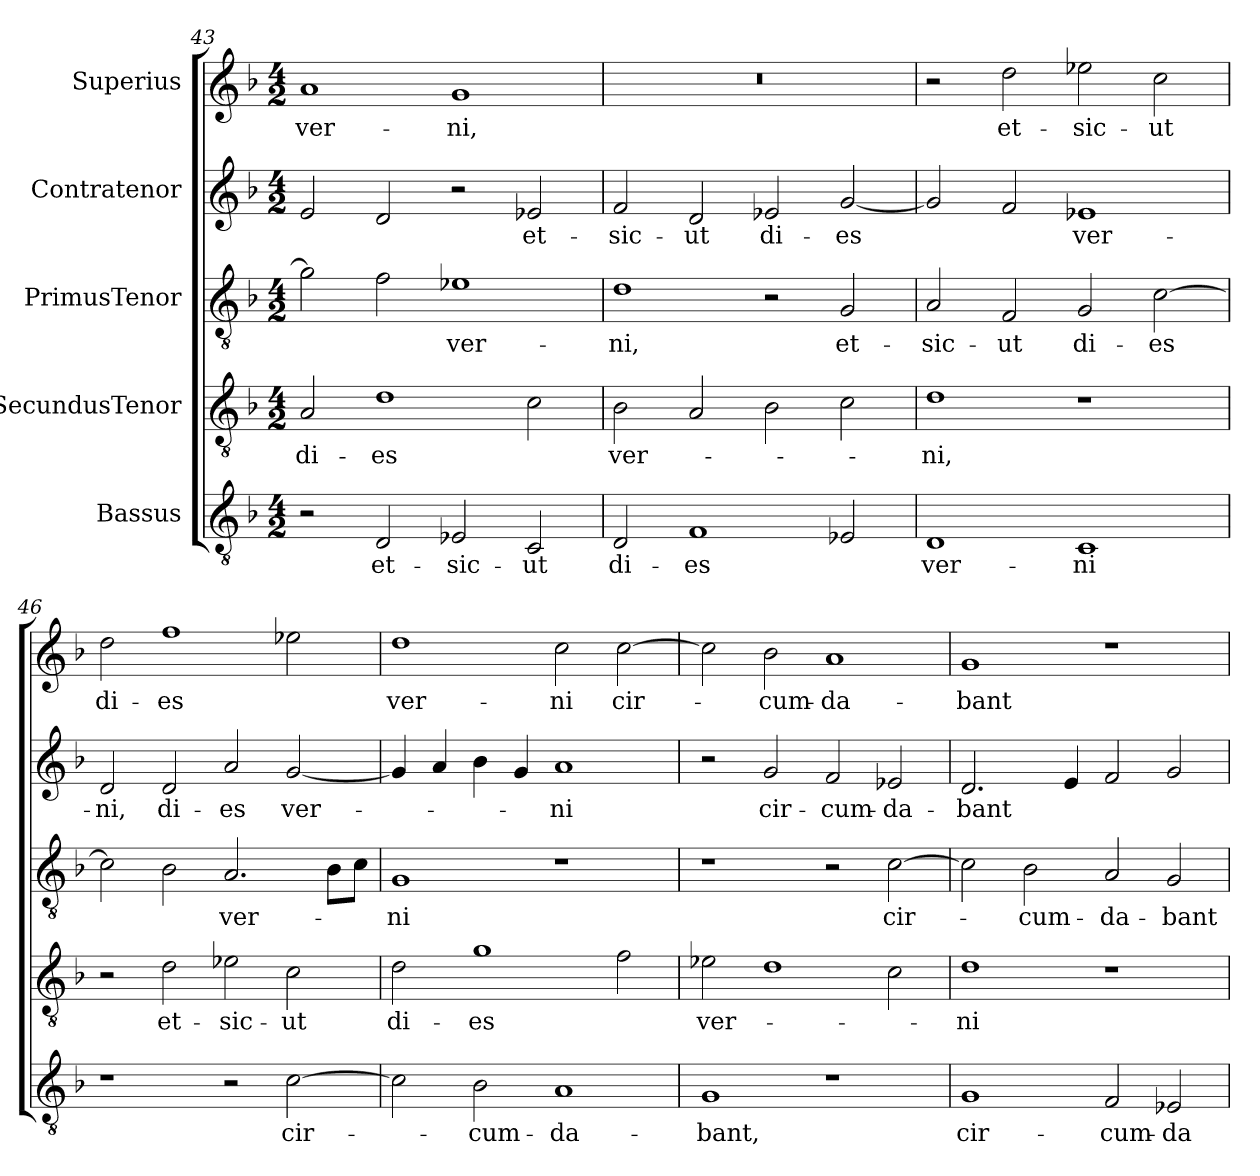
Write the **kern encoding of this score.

**kern	**text	**kern	**text	**kern	**text	**kern	**text	**kern	**text
*part5	*part5	*part4	*part4	*part3	*part3	*part2	*part2	*part1	*part1
*staff5	*staff5	*staff4	*staff4	*staff3	*staff3	*staff2	*staff2	*staff1	*staff1
*I"Bassus	*	*I"SecundusTenor	*	*I"PrimusTenor	*	*I"Contratenor	*	*I"Superius	*
*clefGv2	*	*clefGv2	*	*clefGv2	*	*clefG2	*	*clefG2	*
*k[b-]	*	*k[b-]	*	*k[b-]	*	*k[b-]	*	*k[b-]	*
*M4/2	*	*M4/2	*	*M4/2	*	*M4/2	*	*M4/2	*
=43	=43	=43	=43	=43	=43	=43	=43	=43	=43
2r	.	2A/	di-	2g\]	.	2e/	.	1a/	ver-
2D/	et-	1d\	-es	2f\	.	2d/	.	.	.
2E-X/	sic-	.	.	1e-X\	ver-	2r	.	1g/	-ni,
2C/	-ut	2c\	.	.	.	2e-X/	et-	.	.
=44	=44	=44	=44	=44	=44	=44	=44	=44	=44
2D/	di-	2B-\	ver-	1d\	-ni,	2f/	sic-	0r	.
1F/	-es	2A/	.	.	.	2d/	-ut	.	.
.	.	2B-\	.	2r	.	2e-X/	di-	.	.
2E-X/	.	2c\	.	2G/	et-	[2g/	-es	.	.
=45	=45	=45	=45	=45	=45	=45	=45	=45	=45
1D/	ver-	1d\	-ni,	2A/	sic-	2g/]	.	2r	.
.	.	.	.	2F/	-ut	2f/	.	2dd\	et-
1C/	-ni	1r	.	2G/	di-	1e-X/	ver-	2ee-X\	sic-
.	.	.	.	[2c\	-es	.	.	2cc\	-ut
=46	=46	=46	=46	=46	=46	=46	=46	=46	=46
1r	.	2r	.	2c\]	.	2d/	-ni,	2dd\	di-
.	.	2d\	et-	2B-\	.	2d/	di-	1ff\	-es
2r	.	2e-X\	sic-	2.A/	ver-	2a/	-es	.	.
[2c\	cir-	2c\	-ut	.	.	[2g/	ver-	2ee-X\	.
.	.	.	.	8B-\L	.	.	.	.	.
.	.	.	.	8c\J	.	.	.	.	.
=47	=47	=47	=47	=47	=47	=47	=47	=47	=47
2c\]	.	2d\	di-	1G/	-ni	4g/]	.	1dd\	ver-
.	.	.	.	.	.	4a/	.	.	.
2B-\	-cum-	1g\	-es	.	.	4b-\	.	.	.
.	.	.	.	.	.	4g/	.	.	.
1A/	-da-	.	.	1r	.	1a/	-ni	2cc\	-ni
.	.	2f\	.	.	.	.	.	[2cc\	cir-
=48	=48	=48	=48	=48	=48	=48	=48	=48	=48
1G/	-bant,	2e-X\	ver-	1r	.	2r	.	2cc\]	.
.	.	1d\	.	.	.	2g/	cir-	2b-\	-cum-
1r	.	.	.	2r	.	2f/	-cum-	1a/	-da-
.	.	2c\	.	[2c\	cir-	2e-X/	-da-	.	.
=49	=49	=49	=49	=49	=49	=49	=49	=49	=49
1G/	cir-	1d\	-ni	2c\]	.	2.d/	-bant	1g/	-bant
.	.	.	.	2B-\	-cum-	.	.	.	.
.	.	.	.	.	.	4e/	.	.	.
2F/	-cum-	1r	.	2A/	-da-	2f/	.	1r	.
2E-X/	-da-	.	.	2G/	-bant	2g/	.	.	.
=	=	=	=	=	=	=	=	=	=
*-	*-	*-	*-	*-	*-	*-	*-	*-	*-
